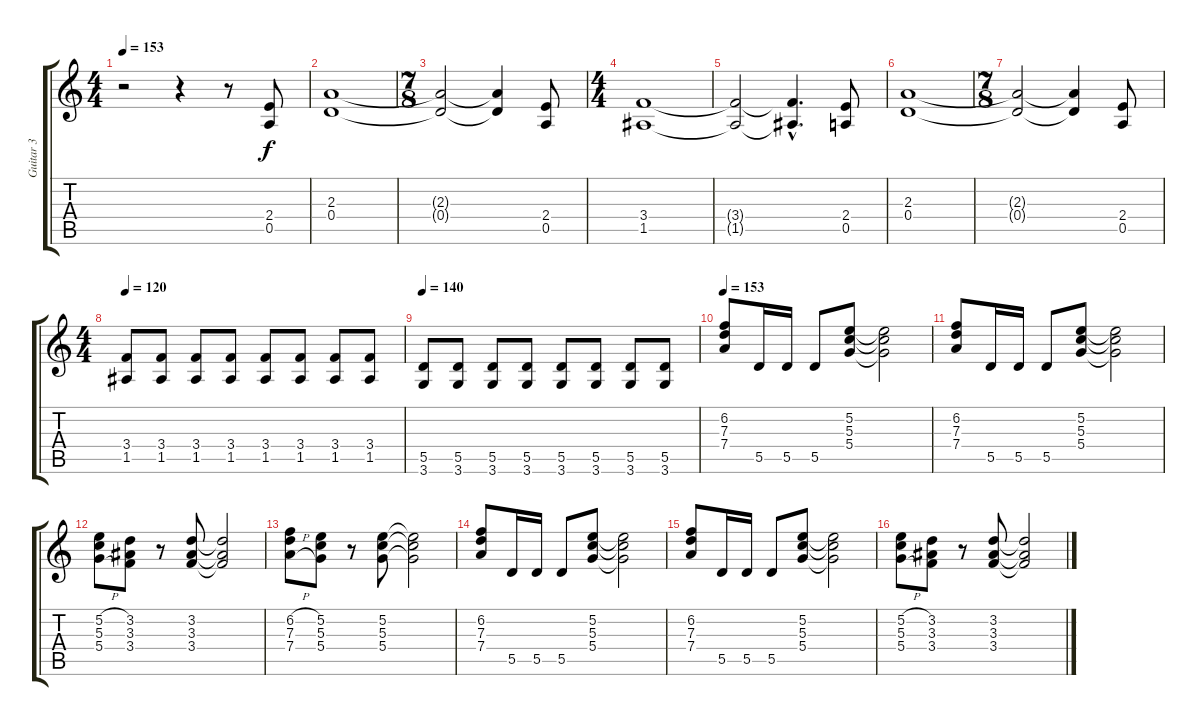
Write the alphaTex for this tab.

\track ("Guitar 3" "Guitar 3") {instrument distortionguitar}
\staff {score tabs}
\tuning (E4 B3 G3 D3 A2 E2) {hide}
\ts (4 4)
\tempo 153
\tempo 117
\tempo 153
\clef g2
\ks c
r.2{dy f instrument distortionguitar} r.4 r.8 (2.4 0.5).8 |
(2.3 0.4).1 |
\ts (7 8)
(2.3{t} 0.4{t}).2 (2.3{t} 0.4{t}).4 (2.4 0.5).8 |
\ts (4 4)
(3.4 1.5).1 |
(3.4{t} 1.5{t}).2 (3.4{hac t} 1.5{hac t}).4{d} (2.4 0.5).8 |
(2.3 0.4).1 |
\ts (7 8)
(2.3{t} 0.4{t}).2 (2.3{t} 0.4{t}).4 (2.4 0.5).8 |
\ts (4 4)
\tempo 120
(3.4 1.5).8 (3.4 1.5).8 (3.4 1.5).8 (3.4 1.5).8 (3.4 1.5).8 (3.4 1.5).8 (3.4 1.5).8 (3.4 1.5).8 |
\tempo 140
(5.5 3.6).8 (5.5 3.6).8 (5.5 3.6).8 (5.5 3.6).8 (5.5 3.6).8 (5.5 3.6).8 (5.5 3.6).8 (5.5 3.6).8 |
\tempo 153
(6.2 7.3 7.4).8 5.5.16 5.5.16 5.5.8 (5.2 5.3 5.4).8 (5.2{t} 5.3{t} 5.4{t}).2 |
(6.2 7.3 7.4).8 5.5.16 5.5.16 5.5.8 (5.2 5.3 5.4).8 (5.2{t} 5.3{t} 5.4{t}).2 |
(5.2{h} 5.3{h} 5.4{h}).8 (3.2 3.3 3.4).8 r.8 (3.2 3.3 3.4).8 (3.2{t} 3.3{t} 3.4{t}).2 |
(6.2{h} 7.3{h} 7.4{h}).8 (5.2 5.3 5.4).8 r.8 (5.2 5.3 5.4).8 (5.2{t} 5.3{t} 5.4{t}).2 |
(6.2 7.3 7.4).8 5.5.16 5.5.16 5.5.8 (5.2 5.3 5.4).8 (5.2{t} 5.3{t} 5.4{t}).2 |
(6.2 7.3 7.4).8 5.5.16 5.5.16 5.5.8 (5.2 5.3 5.4).8 (5.2{t} 5.3{t} 5.4{t}).2 |
(5.2{h} 5.3{h} 5.4{h}).8 (3.2 3.3 3.4).8 r.8 (3.2 3.3 3.4).8 (3.2{t} 3.3{t} 3.4{t}).2
